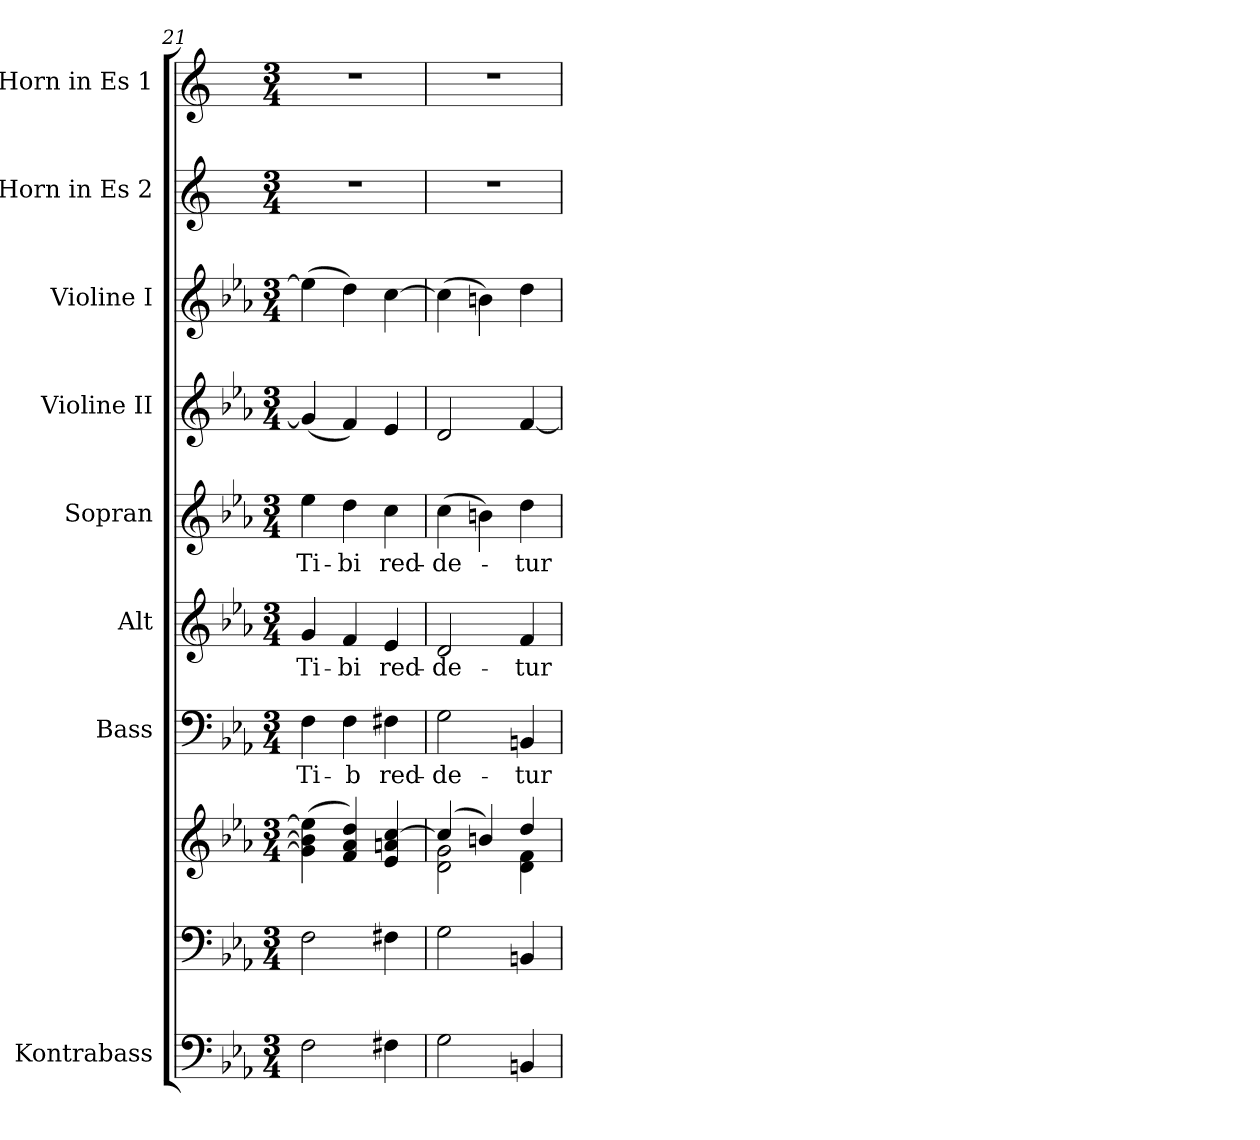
**kern	**kern	**kern	**kern	**text	**kern	**text	**kern	**text	**kern	**kern	**kern	**kern
*part9	*part8	*part8	*part7	*part7	*part6	*part6	*part5	*part5	*part4	*part3	*part2	*part1
*staff10	*staff9	*staff8	*staff7	*staff7	*staff6	*staff6	*staff5	*staff5	*staff4	*staff3	*staff2	*staff1
*I"Kontrabass	*	*	*I"Bass	*	*I"Alt	*	*I"Sopran	*	*I"Violine II	*I"Violine I	*I"Horn in Es 2	*I"Horn in Es 1
*I'Kb.	*	*	*I'B.	*	*I'A.	*	*I'S.	*	*I'Vl. II	*I'Vl. I	*	*
*clefF4	*clefF4	*clefG2	*clefF4	*	*clefG2	*	*clefG2	*	*clefG2	*clefG2	*clefG2	*clefG2
*ITrd7c12	*	*	*	*	*	*	*	*	*	*	*ITrd5c9	*ITrd5c9
*k[b-e-a-]	*k[b-e-a-]	*k[b-e-a-]	*k[b-e-a-]	*	*k[b-e-a-]	*	*k[b-e-a-]	*	*k[b-e-a-]	*k[b-e-a-]	*k[b-e-a-]	*k[b-e-a-]
*E-:	*E-:	*E-:	*E-:	*	*E-:	*	*E-:	*	*E-:	*E-:	*E-:	*E-:
*M3/4	*M3/4	*M3/4	*M3/4	*	*M3/4	*	*M3/4	*	*M3/4	*M3/4	*M3/4	*M3/4
=21	=21	=21	=21	=21	=21	=21	=21	=21	=21	=21	=21	=21
!	!	!	!	!LO:LY:b	!	!LO:LY:b	!	!LO:LY:b	!	!	!	!
2FF\	2F\	(>4g\] 4b-\] 4ee-\]	4F\	Ti-	4g/	Ti-	4ee-\	Ti-	(<4g/]	(>4ee-\]	2.r	2.r
!	!	!	!	!LO:LY:b	!	!LO:LY:b	!	!LO:LY:b	!	!	!	!
.	.	4f/ 4a-/ 4dd/)	4F\	-b	4f/	-bi	4dd\	-bi	4f/)	4dd\)	.	.
!	!	!	!	!LO:LY:b	!	!LO:LY:b	!	!LO:LY:b	!	!	!	!
4FF#X\	4F#X\	4e-/ 4an/ [>4cc/	4F#X\	red-	4e-/	red-	4cc\	red-	4e-/	[4cc\	.	.
!!LO:PB:g=z
=22	=22	=22	=22	=22	=22	=22	=22	=22	=22	=22	=22	=22
*	*	*^	*	*	*	*	*	*	*	*	*	*
!	!	!	!	!	!LO:LY:b	!	!LO:LY:b	!	!LO:LY:b	!	!	!	!
2GG\	2G\	(4cc/]	2d\ 2g\	2G\	-de-	2d/	-de-	(>4cc\	-de-	2d/	(>4cc\]	2.r	2.r
.	.	4bn/)	.	.	.	.	.	4bn\)	.	.	4bn\)	.	.
!	!	!	!	!	!LO:LY:b	!	!LO:LY:b	!	!LO:LY:b	!	!	!	!
4BBBn/	4BBn/	4dd/	4d\ 4f\	4BBn/	-tur	4f/	-tur	4dd\	-tur	[4f/	4dd\	.	.
*	*	*v	*v	*	*	*	*	*	*	*	*	*	*
=	=	=	=	=	=	=	=	=	=	=	=	=
*-	*-	*-	*-	*-	*-	*-	*-	*-	*-	*-	*-	*-
